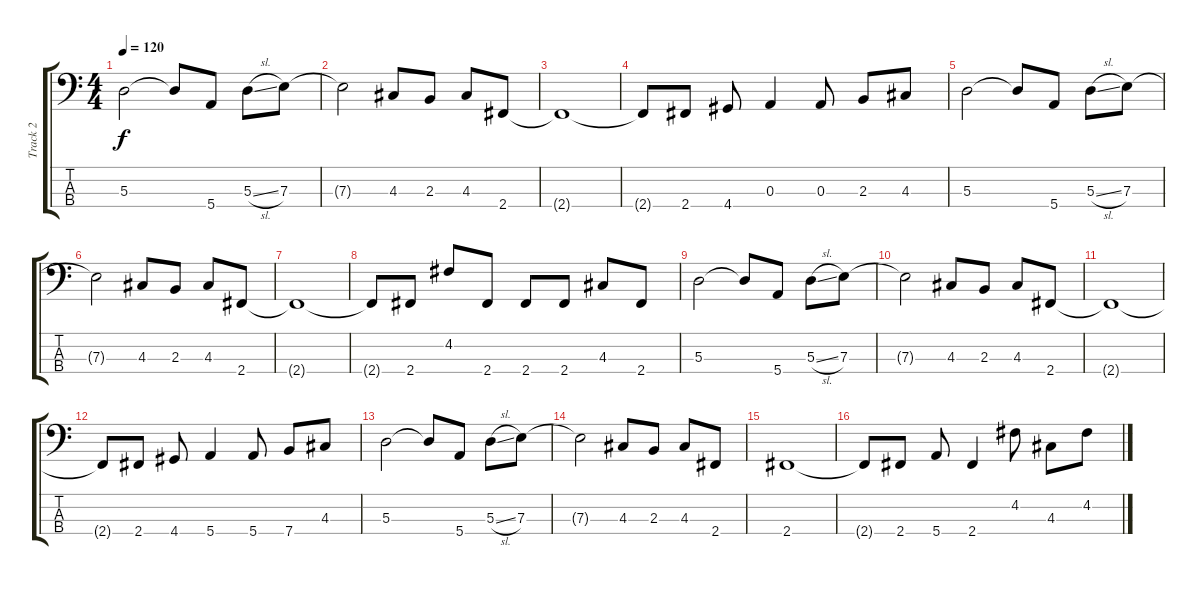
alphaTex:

\track ("Track 2" "Track 2") {instrument electricbassfinger}
\staff {score tabs}
\tuning (G2 D2 A1 E1) {hide}
\ts (4 4)
\tempo 120
\clef f4
\ks c
5.3.2{dy f} 5.3{t}.8 5.4.8 5.3{sl}.8 7.3.8 |
7.3{t}.2 4.3.8 2.3.8 4.3.8 2.4.8 |
2.4{t}.1 |
2.4{t}.8 2.4.8 4.4.8 0.3.4 0.3.8 2.3.8 4.3.8 |
5.3.2 5.3{t}.8 5.4.8 5.3{sl}.8 7.3.8 |
7.3{t}.2 4.3.8 2.3.8 4.3.8 2.4.8 |
2.4{t}.1 |
2.4{t}.8 2.4.8 4.2.8 2.4.8 2.4.8 2.4.8 4.3.8 2.4.8 |
5.3.2 5.3{t}.8 5.4.8 5.3{sl}.8 7.3.8 |
7.3{t}.2 4.3.8 2.3.8 4.3.8 2.4.8 |
2.4{t}.1 |
2.4{t}.8 2.4.8 4.4.8 5.4.4 5.4.8 7.4.8 4.3.8 |
5.3.2 5.3{t}.8 5.4.8 5.3{sl}.8 7.3.8 |
7.3{t}.2 4.3.8 2.3.8 4.3.8 2.4.8 |
2.4.1 |
2.4{t}.8 2.4.8 5.4.8 2.4.4 4.2.8 4.3.8 4.2.8
